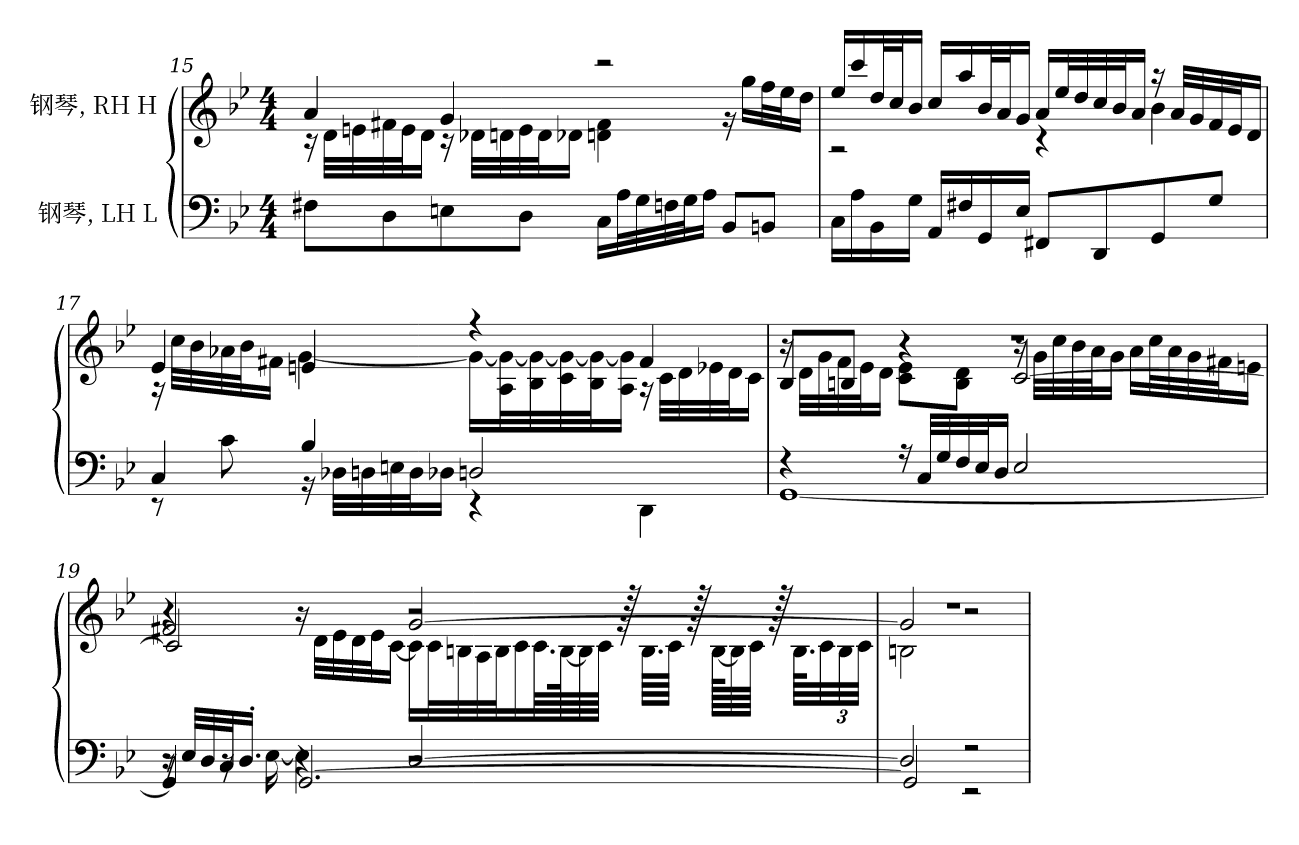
**kern	**kern
*part2	*part1
*staff2	*staff1
*I"钢琴, LH L	*I"钢琴, RH H
!!LO:LB:g=z
*clefF4	*clefG2
*k[b-e-]	*k[b-e-]
*M4/4	*M4/4
=15	=15
*	*^
8F#X\L	4a/	16r
.	.	32d\LLL
.	.	32en\
8D\	.	32f#X\
.	.	32e\J
.	.	16d\JJ
8En\	4g/	16r
.	.	32d-X\LLL
.	.	32dn\
8D\J	.	32e\
.	.	32d\J
.	.	16d-X\JJ
16C\LL	2r	4dn\ 4f#\
32A\L	.	.
32G\	.	.
32Fn\	.	.
32G\J	.	.
16A\JJ	.	.
8BB-/L	.	16r
.	.	16gg\LL
8BBn/J	.	32ff\L
.	.	32ee-\J
.	.	16dd\JJ
!!LO:LB:g=z	!!
=16	=16	=16
16C\LL	16ee-/LL	2r
16A\	16ccc/	.
16BB-\	32dd/L	.
.	32cc/J	.
16G\JJ	16b-/JJ	.
16AA/LL	16cc/LL	.
16F#X/	16aa/	.
16GG/	32b-/L	.
.	32a/J	.
16E-/JJ	16g/JJ	.
8FF#X/L	16a/LL	4r
.	32ee-/L	.
.	32dd/	.
8DD/	32cc/	.
.	32b-/J	.
.	16a/JJ	.
8GG/	16r	4b-\
.	32a/LLL	.
.	32g/	.
8G/J	32f/	.
.	32e-/J	.
.	16d/JJ	.
!!LO:LB:g=z	!!
=17	=17	=17
*^	*	*
4C/	8r	4e-/	16r
.	.	.	32cc\LLL
.	.	.	32b-\
.	8c\	.	32a-X\
.	.	.	32b-\J
.	.	.	16f#X\JJ
4B-/	16r	4en/	[4g\
.	32D-X\LLL	.	.
.	32Dn\	.	.
.	32En\	.	.
.	32D\J	.	.
.	16D-X\JJ	.	.
2Dn/	4r	4r	16g\LL_
.	.	.	32A\ 32g\_L
.	.	.	32B-\ 32g\_
.	.	.	32c\ 32g\_
.	.	.	32B-\ 32g\_J
.	.	.	16A\ 16g\]JJ
.	4DD\	4f#/	16r
.	.	.	32c\LLL
.	.	.	32d\
.	.	.	32e-X\
.	.	.	32d\J
.	.	.	16c\JJ
!!LO:LB:g=z
=18	=18	=18	=18
*	*	*	*^
4r	[1GG	1r	16r	8B-/L
.	.	.	32d\LLL	.
.	.	.	32g\	.
.	.	.	32f\	8Bn/J
.	.	.	32e-\J	.
.	.	.	16d\JJ	.
16r	.	.	8c\ 8e-\L	4r
32C/LLL	.	.	.	.
32G/	.	.	.	.
32F/	.	.	8B\ 8d\J	.
32E-/J	.	.	.	.
16D/JJ	.	.	.	.
2E-/	.	.	16r	[2c/
.	.	.	32g\LLL	.
.	.	.	32cc\	.
.	.	.	32b-\	.
.	.	.	32a\J	.
.	.	.	16g\JJ	.
.	.	.	16a\LL	.
.	.	.	32cc\L	.
.	.	.	32a\	.
.	.	.	32g\	.
.	.	.	32f#X\J	.
.	.	.	16en\JJ	.
*v	*v	*	*	*
!!LO:LB:g=z	!!	!!
=19	=19	=19	=19
*	*MM71	*	*
*^	*	*	*
*	*^	*	*	*
16r	8r	4GG/]	2f#X/	4r	2c/]
32E-/LLL	.	.	.	.	.
32D/	.	.	.	.	.
32C/J	16r	.	.	.	.
16.D'/JJ	.	.	.	.	.
.	[16E-\	.	.	.	.
*	*	*	*MM64	*	*
4r	4E-\]	[2.GG/	.	16r	.
.	.	.	.	32d\LLL	.
.	.	.	.	32e-\	.
*	*	*	*MM60	*	*
.	.	.	.	32d\	.
.	.	.	.	32e-\J	.
.	.	.	.	[16c\JJ	.
*	*	*	*MM56	*	*
[2D/	2r	.	2r	16c\LL]	[2g/
.	.	.	.	32c\L	.
.	.	.	.	32Bn\	.
.	.	.	.	32A\	.
.	.	.	.	32B\J	.
.	.	.	.	16c\	.
*	*	*	*MM55	*	*
.	.	.	.	64.c\LL	.
.	.	.	.	[128B\K	.
.	.	.	.	64B\]	.
.	.	.	.	64c\JJJJ	.
.	.	.	.	128r	.
.	.	.	.	64.B\LLLL	.
.	.	.	.	64c\JJJJ	.
.	.	.	.	128r	.
.	.	.	.	[128B\KLLLL	.
.	.	.	.	64B\]	.
.	.	.	.	64c\JJJJ	.
.	.	.	.	128r	.
.	.	.	.	64.B\KLLL	.
*	*	*	*	*Xbrackettup	*
.	.	.	.	48c\	.
.	.	.	.	48B\	.
.	.	.	.	48c\JJJ	.
*v	*v	*v	*	*	*
!!LO:PB:g=z	!!	!!
=20	=20	=20	=20
*	*MM40	*	*
*^	*	*	*
2D/]	2GG/]	1r	2Bn\	2g/]
2r	2r	.	2r	2r
*v	*v	*	*	*
*	*v	*v	*v
=	=
*-	*-
